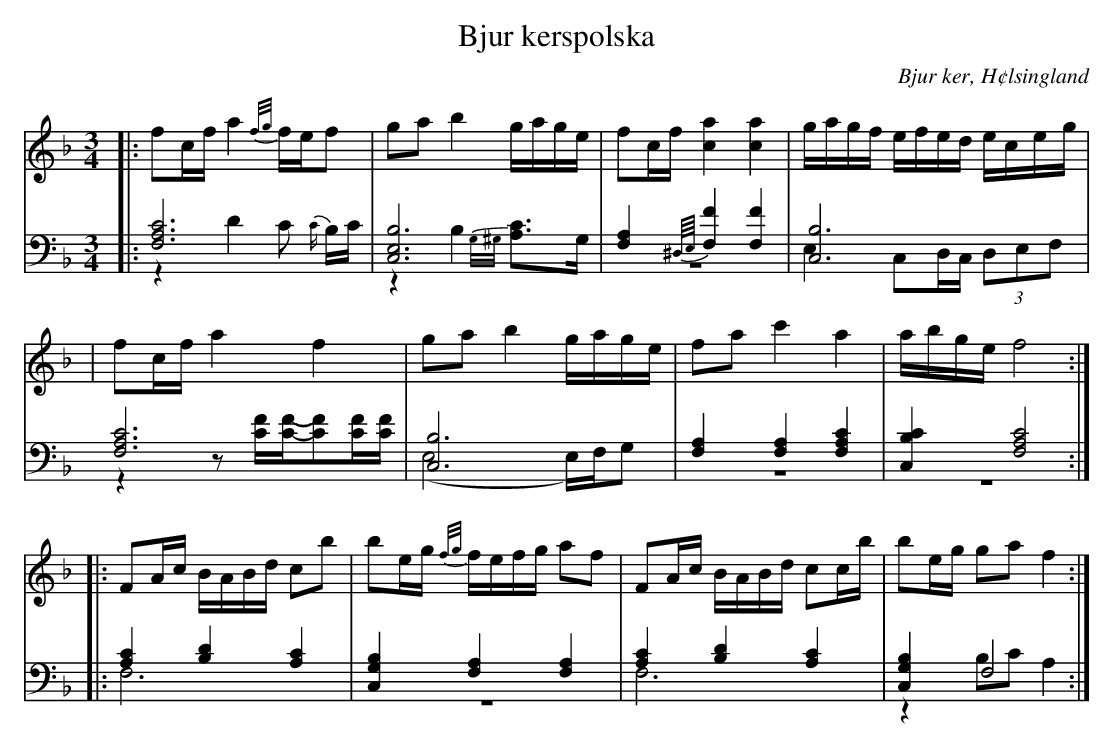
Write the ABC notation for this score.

X:1
T: Bjur kerspolska
O: Bjur ker, H¢lsingland
M: 3/4
L: 1/8
K: F
V:1
V:2
V:3 merge
V: 1
|:fc/f/ a2 {f/g/}f/e/f|ga b2 g/a/g/e/|fc/f/ [c2a2] [c2a2]|g/a/g/f/ e/f/e/d/ e/c/e/g/|
|fc/f/ a2 f2|ga b2 g/a/g/e/|fa c'2 a2| a/b/g/e/ f4:|
|:FA/c/ B/A/B/d/ cb|be/g/ {f/g/}f/e/f/g/ af|FA/c/ B/A/B/d/ cc/b/|be/g/ ga f2:|
V:2 clef=bass
|:[F,6A,6C6]|[C,6E,6B,6]|[F,2A,2] {^D,//E,//}[F,2F2] [F,2F2]|[C,6B,6]|
[F,6A,6C6]|[C,6B,6]|[F,2A,2] [F,2A,2] [F,2A,2C2]|[C,2B,2C2] [F,4A,4C4]:|
 |:[A,2C2] [B,2D2] [A,2C2]|[C,2G,2B,2] [F,2A,2] [F,2A,2]|[A,2C2] [B,2D2] [A,2C2]|[C,2G,2B,2] F,4 :|
V:3 clef=bass
 |:z2D2 C {C/}B,/C/|z2 B,2 {G,/^G,/}[A,C]>G,|z6|E,2 C,D,/C,/ (3D,E,F,|
 |z2 z[C/F/][C/F/]-[CF][C/F/][C/F/]|(E,4 E,/)F,/G,|z6|z6:|
|:F,6|z6|F,6|z2 B,C A,2:|
